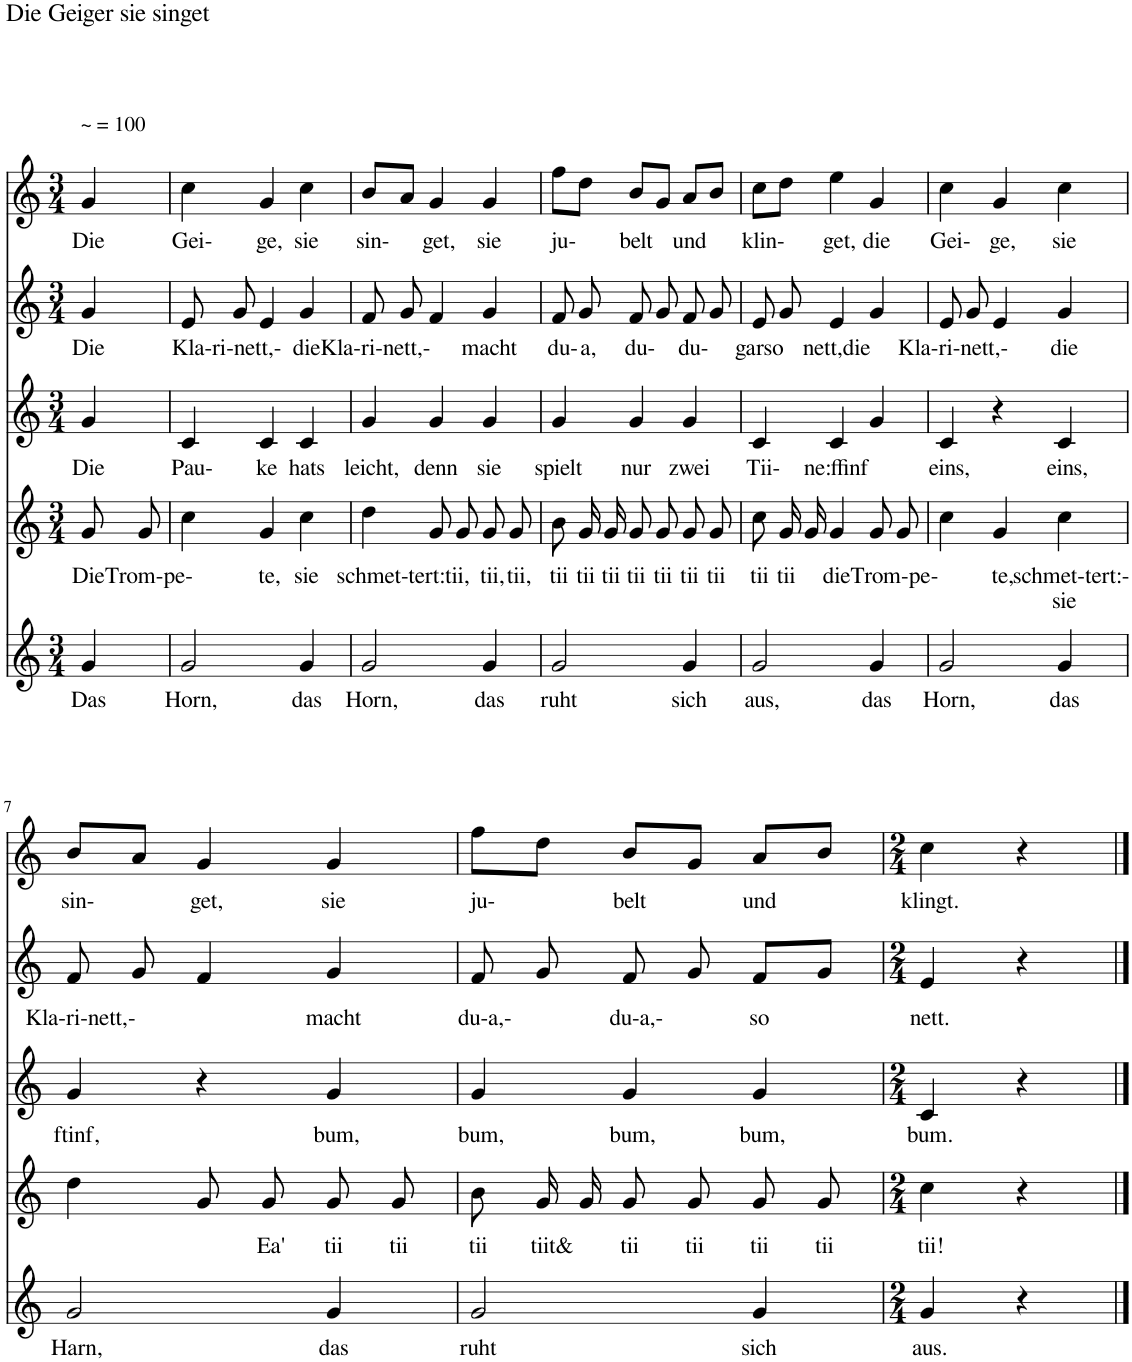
**kern	**text	**kern	**text	**text	**kern	**text	**kern	**text	**kern	**text
*part5	*part5	*part4	*part4	*part4	*part3	*part3	*part2	*part2	*part1	*part1
*staff5	*staff5	*staff4	*staff4	*staff4	*staff3	*staff3	*staff2	*staff2	*staff1	*staff1
*I"Piano	*	*I"Piano	*	*	*I"Piano	*	*I"Piano	*	*I"Piano	*
*I'Pno	*	*I'Pno	*	*	*I'Pno	*	*I'Pno	*	*I'Pno	*
*clefG2	*	*clefG2	*	*	*clefG2	*	*clefG2	*	*clefG2	*
*k[]	*	*k[]	*	*	*k[]	*	*k[]	*	*k[]	*
*M3/4	*	*M3/4	*	*	*M3/4	*	*M3/4	*	*M3/4	*
=1	=1	=1	=1	=1	=1	=1	=1	=1	=1	=1
!	!	!	!	!	!	!	!	!	!LO:TX:a:t=~ = 100	!
!	!LO:LY:b	!	!LO:LY:b	!	!	!LO:LY:b	!	!LO:LY:b	!	!LO:LY:b
4g/	Das	8g/L	Die	.	4g/	Die	4g/	Die	4g/	Die
!	!	!	!LO:LY:b	!	!	!	!	!	!	!
.	.	8g/J	Trom-pe-	.	.	.	.	.	.	.
=2	=2	=2	=2	=2	=2	=2	=2	=2	=2	=2
!	!LO:LY:b	!	!	!	!	!LO:LY:b	!	!LO:LY:b	!	!LO:LY:b
2g/	Horn,	4cc\	.	.	4c/	Pau-	8e/	Kla-	4cc\	Gei-
!	!	!	!	!	!	!	!	!LO:LY:b	!	!
.	.	.	.	.	.	.	8g/	ri-nett,-	.	.
!	!	!	!LO:LY:b	!	!	!LO:LY:b	!	!	!	!LO:LY:b
.	.	4g/	te,	.	4c/	ke	4e/	.	4g/	ge,
!	!LO:LY:b	!	!LO:LY:b	!	!	!LO:LY:b	!	!LO:LY:b	!	!LO:LY:b
4g/	das	4cc\	sie	.	4c/	hats	4g/	die	4cc\	sie
=3	=3	=3	=3	=3	=3	=3	=3	=3	=3	=3
!	!LO:LY:b	!	!LO:LY:b	!	!	!LO:LY:b	!	!LO:LY:b	!	!LO:LY:b
2g/	Horn,	4dd\	schmet-	.	4g/	leicht,	8f/	Kla-ri-nett,-	8b/L	sin-
.	.	.	.	.	.	.	8g/	.	8a/J	.
!	!	!	!LO:LY:b	!	!	!LO:LY:b	!	!	!	!LO:LY:b
.	.	8g/L	tert:tii,	.	4g/	denn	4f/	.	4g/	get,
.	.	8g/J	.	.	.	.	.	.	.	.
!	!LO:LY:b	!	!LO:LY:b	!	!	!LO:LY:b	!	!LO:LY:b	!	!LO:LY:b
4g/	das	8g/L	tii,	.	4g/	sie	4g/	macht	4g/	sie
!	!	!	!LO:LY:b	!	!	!	!	!	!	!
.	.	8g/J	tii,	.	.	.	.	.	.	.
=4	=4	=4	=4	=4	=4	=4	=4	=4	=4	=4
!	!LO:LY:b	!	!LO:LY:b	!	!	!LO:LY:b	!	!LO:LY:b	!	!LO:LY:b
2g/	ruht	8b/L	tii	.	4g/	spielt	8f/	du-	8ff\L	ju-
!	!	!	!LO:LY:b	!	!	!	!	!LO:LY:b	!	!
.	.	16g/L	tii	.	.	.	8g/	a,	8dd\J	.
!	!	!	!LO:LY:b	!	!	!	!	!	!	!
.	.	16g/JJ	tii	.	.	.	.	.	.	.
!	!	!	!LO:LY:b	!	!	!LO:LY:b	!	!LO:LY:b	!	!LO:LY:b
.	.	8g/L	tii	.	4g/	nur	8f/	du-	8b/L	belt
!	!	!	!LO:LY:b	!	!	!	!	!	!	!
.	.	8g/J	tii	.	.	.	8g/	.	8g/J	.
!	!LO:LY:b	!	!LO:LY:b	!	!	!LO:LY:b	!	!LO:LY:b	!	!LO:LY:b
4g/	sich	8g/L	tii	.	4g/	zwei	8f/	du-	8a/L	und
!	!	!	!LO:LY:b	!	!	!	!	!	!	!
.	.	8g/J	tii	.	.	.	8g/	.	8b/J	.
=5	=5	=5	=5	=5	=5	=5	=5	=5	=5	=5
!	!LO:LY:b	!	!LO:LY:b	!	!	!LO:LY:b	!	!LO:LY:b	!	!LO:LY:b
2g/	aus,	8cc/L	tii	.	4c/	Tii-	8e/	garso	8cc\L	klin-
!	!	!	!LO:LY:b	!	!	!	!	!	!	!
.	.	16g/L	tii	.	.	.	8g/	.	8dd\J	.
.	.	16g/JJ	.	.	.	.	.	.	.	.
!	!	!	!	!	!	!LO:LY:b	!	!LO:LY:b	!	!LO:LY:b
.	.	4g/	.	.	4c/	ne:ffinf	4e/	nett,die	4ee\	get,
!	!LO:LY:b	!	!LO:LY:b	!	!	!	!	!	!	!LO:LY:b
4g/	das	8g/L	dieTrom-pe-	.	4g/	.	4g/	.	4g/	die
.	.	8g/J	.	.	.	.	.	.	.	.
=6	=6	=6	=6	=6	=6	=6	=6	=6	=6	=6
!	!LO:LY:b	!	!	!	!	!LO:LY:b	!	!LO:LY:b	!	!LO:LY:b
2g/	Horn,	4cc\	.	.	4c/	eins,	8e/	Kla-ri-nett,-	4cc\	Gei-
.	.	.	.	.	.	.	8g/	.	.	.
!	!	!	!LO:LY:b	!	!	!	!	!	!	!LO:LY:b
.	.	4g/	te,	.	4r	.	4e/	.	4g/	ge,
!	!LO:LY:b	!	!LO:LY:b	!LO:LY:b	!	!LO:LY:b	!	!LO:LY:b	!	!LO:LY:b
4g/	das	4cc\	schmet-tert:-	sie	4c/	eins,	4g/	die	4cc\	sie
!!LO:LB:g=z
=7	=7	=7	=7	=7	=7	=7	=7	=7	=7	=7
!	!LO:LY:b	!	!	!	!	!LO:LY:b	!	!LO:LY:b	!	!LO:LY:b
2g/	Harn,	4dd\	.	.	4g/	ftinf,	8f/	Kla-ri-nett,-	8b/L	sin-
.	.	.	.	.	.	.	8g/	.	8a/J	.
!	!	!	!	!	!	!	!	!	!	!LO:LY:b
.	.	8g/L	.	.	4r	.	4f/	.	4g/	get,
!	!	!	!LO:LY:b	!	!	!	!	!	!	!
.	.	8g/J	Ea'	.	.	.	.	.	.	.
!	!LO:LY:b	!	!LO:LY:b	!	!	!LO:LY:b	!	!LO:LY:b	!	!LO:LY:b
4g/	das	8g/L	tii	.	4g/	bum,	4g/	macht	4g/	sie
!	!	!	!LO:LY:b	!	!	!	!	!	!	!
.	.	8g/J	tii	.	.	.	.	.	.	.
=8	=8	=8	=8	=8	=8	=8	=8	=8	=8	=8
!	!LO:LY:b	!	!LO:LY:b	!	!	!LO:LY:b	!	!LO:LY:b	!	!LO:LY:b
2g/	ruht	8b/L	tii	.	4g/	bum,	8f/	du-a,-	8ff\L	ju-
!	!	!	!LO:LY:b	!	!	!	!	!	!	!
.	.	16g/L	tiit&	.	.	.	8g/	.	8dd\J	.
.	.	16g/JJ	.	.	.	.	.	.	.	.
!	!	!	!LO:LY:b	!	!	!LO:LY:b	!	!LO:LY:b	!	!LO:LY:b
.	.	8g/L	tii	.	4g/	bum,	8f/	du-a,-	8b/L	belt
!	!	!	!LO:LY:b	!	!	!	!	!	!	!
.	.	8g/J	tii	.	.	.	8g/	.	8g/J	.
!	!LO:LY:b	!	!LO:LY:b	!	!	!LO:LY:b	!	!LO:LY:b	!	!LO:LY:b
4g/	sich	8g/L	tii	.	4g/	bum,	8f/L	so	8a/L	und
!	!	!	!LO:LY:b	!	!	!	!	!	!	!
.	.	8g/J	tii	.	.	.	8g/J	.	8b/J	.
=9	=9	=9	=9	=9	=9	=9	=9	=9	=9	=9
*M2/4	*	*M2/4	*	*	*M2/4	*	*M2/4	*	*M2/4	*
!	!LO:LY:b	!	!LO:LY:b	!	!	!LO:LY:b	!	!LO:LY:b	!	!LO:LY:b
4g/	aus.	4cc\	tii!	.	4c/	bum.	4e/	nett.	4cc\	klingt.
4r	.	4r	.	.	4r	.	4r	.	4r	.
==	==	==	==	==	==	==	==	==	==	==
*-	*-	*-	*-	*-	*-	*-	*-	*-	*-	*-
